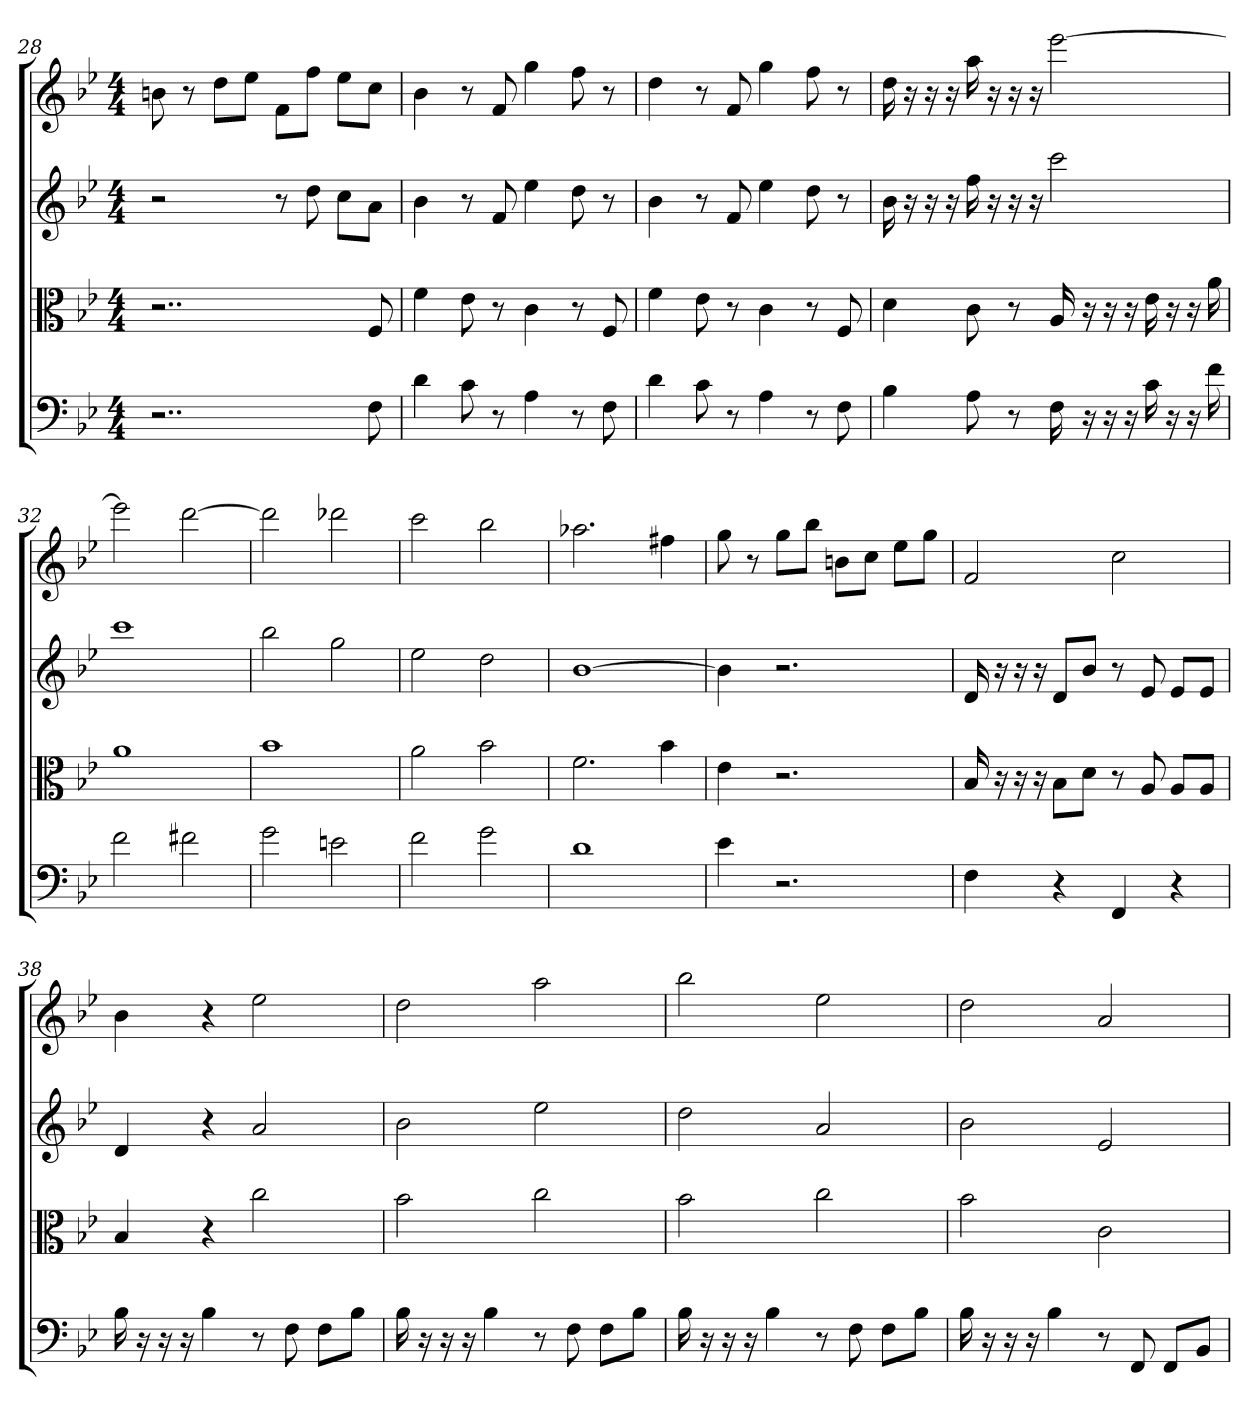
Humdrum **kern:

**kern	**kern	**kern	**kern
*part4	*part3	*part2	*part1
*staff4	*staff3	*staff2	*staff1
*clefF4	*clefC3	*clefG2	*clefG2
*k[b-e-]	*k[b-e-]	*k[b-e-]	*k[b-e-]
*g:	*g:	*g:	*g:
*M4/4	*M4/4	*M4/4	*M4/4
=28	=28	=28	=28
2..r	2..r	2r	8bn
.	.	.	8r
.	.	.	8dd\L
.	.	.	8ee-\J
.	.	8r	8f\L
.	.	8dd	8ff\J
.	.	8cc\L	8ee-\L
8F	8F	8a\J	8cc\J
=29	=29	=29	=29
4d	4f	4b-	4b-
8c	8e-	8r	8r
8r	8r	8f	8f
4A	4c	4ee-	4gg
8r	8r	8dd	8ff
8F	8F	8r	8r
=30	=30	=30	=30
4d	4f	4b-	4dd
8c	8e-	8r	8r
8r	8r	8f	8f
4A	4c	4ee-	4gg
8r	8r	8dd	8ff
8F	8F	8r	8r
=31	=31	=31	=31
4B-	4d	16b-	16dd
.	.	16r	16r
.	.	16r	16r
.	.	16r	16r
8A	8c	16ff	16aa
.	.	16r	16r
8r	8r	16r	16r
.	.	16r	16r
16F	16A	2ccc	[2eee-
16r	16r	.	.
16r	16r	.	.
16r	16r	.	.
16c	16e-	.	.
16r	16r	.	.
16r	16r	.	.
16f	16a	.	.
=32	=32	=32	=32
2f	1a	1ccc	2eee-]
2f#X	.	.	[2ddd
=33	=33	=33	=33
2g	1b-	2bb-	2ddd]
2en	.	2gg	2ddd-X
=34	=34	=34	=34
2f	2a	2ee-	2ccc
2g	2b-	2dd	2bb-
=35	=35	=35	=35
1d	2.f	[1b-	2.aa-X
.	4b-	.	4ff#X
=36	=36	=36	=36
4e-	4e-	4b-]	8gg
.	.	.	8r
2.r	2.r	2.r	8gg\L
.	.	.	8bb-\J
.	.	.	8bn\L
.	.	.	8cc\J
.	.	.	8ee-\L
.	.	.	8gg\J
=37	=37	=37	=37
4F	16B-	16d	2f
.	16r	16r	.
.	16r	16r	.
.	16r	16r	.
4r	8B-\L	8d/L	.
.	8d\J	8b-/J	.
4FF	8r	8r	2cc
.	8A	8e-	.
4r	8A/L	8e-/L	.
.	8A/J	8e-/J	.
=38	=38	=38	=38
16B-	4B-	4d	4b-
16r	.	.	.
16r	.	.	.
16r	.	.	.
4B-	4r	4r	4r
8r	2cc	2a	2ee-
8F	.	.	.
8F\L	.	.	.
8B-\J	.	.	.
=39	=39	=39	=39
16B-	2b-	2b-	2dd
16r	.	.	.
16r	.	.	.
16r	.	.	.
4B-	.	.	.
8r	2cc	2ee-	2aa
8F	.	.	.
8F\L	.	.	.
8B-\J	.	.	.
=40	=40	=40	=40
16B-	2b-	2dd	2bb-
16r	.	.	.
16r	.	.	.
16r	.	.	.
4B-	.	.	.
8r	2cc	2a	2ee-
8F	.	.	.
8F\L	.	.	.
8B-\J	.	.	.
=41	=41	=41	=41
16B-	2b-	2b-	2dd
16r	.	.	.
16r	.	.	.
16r	.	.	.
4B-	.	.	.
8r	2c	2e-	2a
8FF	.	.	.
8FF/L	.	.	.
8BB-/J	.	.	.
=	=	=	=
*-	*-	*-	*-
